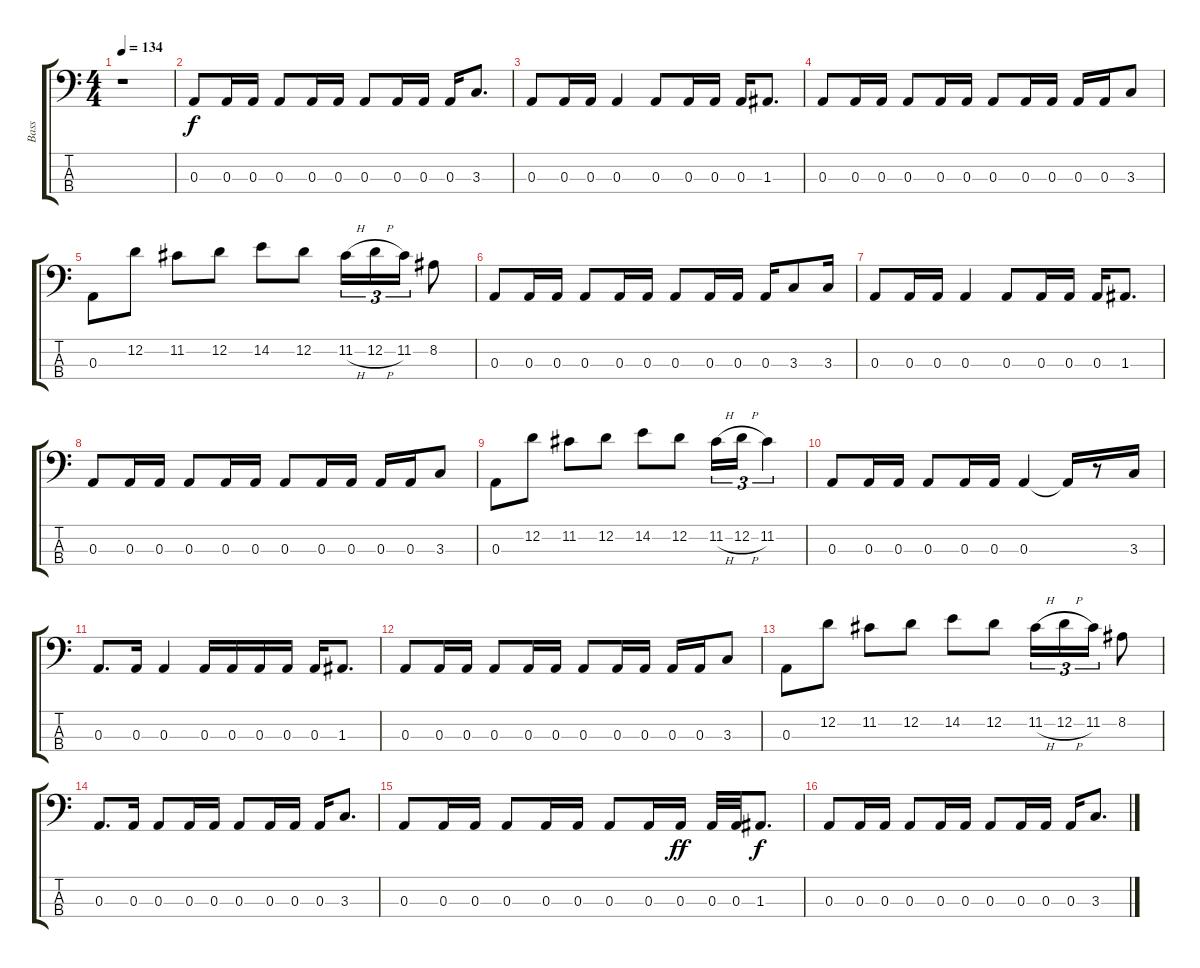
\track ("Bass" "Bass") {instrument electricbassfinger}
\staff {score tabs}
\tuning (G2 D2 A1 E1) {hide}
\ts (4 4)
\tempo 134
\clef f4
\ks c
r.1{dy f instrument electricbassfinger} |
0.3.8 0.3.16 0.3.16 0.3.8 0.3.16 0.3.16 0.3.8 0.3.16 0.3.16 0.3.16 3.3.8{d} |
0.3.8 0.3.16 0.3.16 0.3.4 0.3.8 0.3.16 0.3.16 0.3.16 1.3.8{d} |
0.3.8 0.3.16 0.3.16 0.3.8 0.3.16 0.3.16 0.3.8 0.3.16 0.3.16 0.3.16 0.3.16 3.3.8 |
0.3.8 12.2.8 11.2.8 12.2.8 14.2.8 12.2.8 11.2{h}.16{tu (3 2)} 12.2{h}.16{tu (3 2)} 11.2.16{tu (3 2)} 8.2.8 |
0.3.8 0.3.16 0.3.16 0.3.8 0.3.16 0.3.16 0.3.8 0.3.16 0.3.16 0.3.16 3.3.8 3.3.16 |
0.3.8 0.3.16 0.3.16 0.3.4 0.3.8 0.3.16 0.3.16 0.3.16 1.3.8{d} |
0.3.8 0.3.16 0.3.16 0.3.8 0.3.16 0.3.16 0.3.8 0.3.16 0.3.16 0.3.16 0.3.16 3.3.8 |
0.3.8 12.2.8 11.2.8 12.2.8 14.2.8 12.2.8 11.2{h}.16{tu (3 2)} 12.2{h}.16{tu (3 2)} 11.2.4{tu (3 2)} |
0.3.8 0.3.16 0.3.16 0.3.8 0.3.16 0.3.16 0.3.4 0.3{t}.16 r.8 3.3.16 |
0.3.8{d} 0.3.16 0.3.4 0.3.16 0.3.16 0.3.16 0.3.16 0.3.16 1.3.8{d} |
0.3.8 0.3.16 0.3.16 0.3.8 0.3.16 0.3.16 0.3.8 0.3.16 0.3.16 0.3.16 0.3.16 3.3.8 |
0.3.8 12.2.8 11.2.8 12.2.8 14.2.8 12.2.8 11.2{h}.16{tu (3 2)} 12.2{h}.16{tu (3 2)} 11.2.16{tu (3 2)} 8.2.8 |
0.3.8{d} 0.3.16 0.3.8 0.3.16 0.3.16 0.3.8 0.3.16 0.3.16 0.3.16 3.3.8{d} |
0.3.8 0.3.16 0.3.16 0.3.8 0.3.16 0.3.16 0.3.8 0.3.16 0.3.16{dy ff} 0.3.32 0.3.32 1.3.8{d dy f} |
0.3.8 0.3.16 0.3.16 0.3.8 0.3.16 0.3.16 0.3.8 0.3.16 0.3.16 0.3.16 3.3.8{d}
